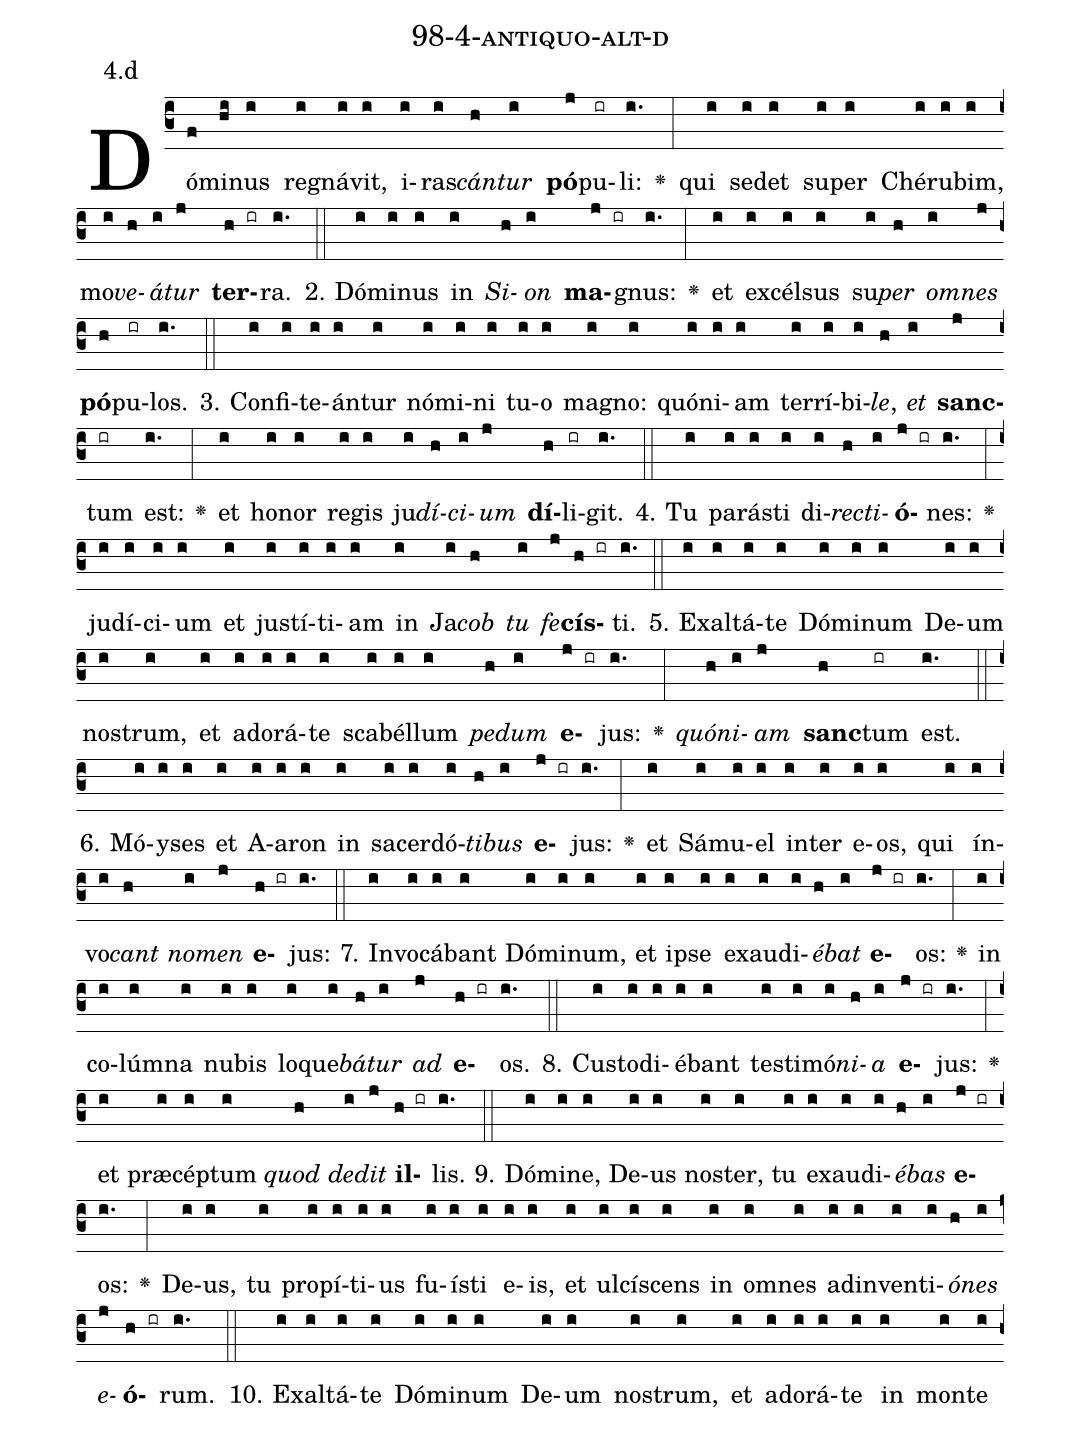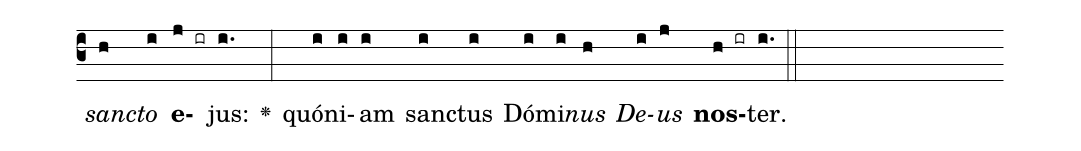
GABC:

name: 98-4-antiquo-alt-d;
annotation: 4.d;
%%
(c3)Dó(f)mi(hi)nus(i) re(i)gná(i)vit,(i) i(i)ras(i)<i>cán</i>(h)<i>tur</i>(i) <b>pó</b>(j)pu(ir)li:(i.) <v>\greheightstar</v>(:) qui(i) se(i)det(i) su(i)per(i) Ché(i)ru(i)bim,(i) mo(i)<i>ve</i>(h)<i>á</i>(i)<i>tur</i>(j) <b>ter</b>(h ir)ra.(i.) (::)
2. Dó(i)mi(i)nus(i) in(i) <i>Si</i>(h)<i>on</i>(i) <b>ma</b>(j ir)gnus:(i.) <v>\greheightstar</v>(:) et(i) ex(i)cél(i)sus(i) su(i)<i>per</i>(h) <i>om</i>(i)<i>nes</i>(j) <b>pó</b>(h)pu(ir)los.(i.) (::)
3. Con(i)fi(i)te(i)án(i)tur(i) nó(i)mi(i)ni(i) tu(i)o(i) ma(i)gno:(i) quón(i)i(i)am(i) ter(i)rí(i)bi(i)<i>le</i>,(h) <i>et</i>(i) <b>sanc</b>(j)tum(ir) est:(i.) <v>\greheightstar</v>(:) et(i) ho(i)nor(i) re(i)gis(i) ju(i)<i>dí</i>(h)<i>ci</i>(i)<i>um</i>(j) <b>dí</b>(h)li(ir)git.(i.) (::)
4. Tu(i) pa(i)rás(i)ti(i) di(i)<i>rec</i>(h)<i>ti</i>(i)<b>ó</b>(j ir)nes:(i.) <v>\greheightstar</v>(:) ju(i)dí(i)ci(i)um(i) et(i) jus(i)tí(i)ti(i)am(i) in(i) Ja(i)<i>cob</i>(h) <i>tu</i>(i) <i>fe</i>(j)<b>cís</b>(h ir)ti.(i.) (::)
5. Ex(i)al(i)tá(i)te(i) Dó(i)mi(i)num(i) De(i)um(i) nos(i)trum,(i) et(i) ad(i)o(i)rá(i)te(i) sca(i)bél(i)lum(i) <i>pe</i>(h)<i>dum</i>(i) <b>e</b>(j ir)jus:(i.) <v>\greheightstar</v>(:) <i>quón</i>(h)<i>i</i>(i)<i>am</i>(j) <b>sanc</b>(h)tum(ir) est.(i.) (::)
6. Mó(i)y(i)ses(i) et(i) A(i)a(i)ron(i) in(i) sa(i)cer(i)dó(i)<i>ti</i>(h)<i>bus</i>(i) <b>e</b>(j ir)jus:(i.) <v>\greheightstar</v>(:) et(i) Sá(i)mu(i)el(i) in(i)ter(i) e(i)os,(i) qui(i) ín(i)vo(i)<i>cant</i>(h) <i>no</i>(i)<i>men</i>(j) <b>e</b>(h ir)jus:(i.) (::)
7. In(i)vo(i)cá(i)bant(i) Dó(i)mi(i)num,(i) et(i) ip(i)se(i) ex(i)au(i)di(i)<i>é</i>(h)<i>bat</i>(i) <b>e</b>(j ir)os:(i.) <v>\greheightstar</v>(:) in(i) co(i)lúm(i)na(i) nu(i)bis(i) lo(i)que(i)<i>bá</i>(h)<i>tur</i>(i) <i>ad</i>(j) <b>e</b>(h ir)os.(i.) (::)
8. Cus(i)to(i)di(i)é(i)bant(i) tes(i)ti(i)mó(i)<i>ni</i>(h)<i>a</i>(i) <b>e</b>(j ir)jus:(i.) <v>\greheightstar</v>(:) et(i) præ(i)cép(i)tum(i) <i>quod</i>(h) <i>de</i>(i)<i>dit</i>(j) <b>il</b>(h ir)lis.(i.) (::)
9. Dó(i)mi(i)ne,(i) De(i)us(i) nos(i)ter,(i) tu(i) ex(i)au(i)di(i)<i>é</i>(h)<i>bas</i>(i) <b>e</b>(j ir)os:(i.) <v>\greheightstar</v>(:) De(i)us,(i) tu(i) pro(i)pí(i)ti(i)us(i) fu(i)ís(i)ti(i) e(i)is,(i) et(i) ul(i)cí(i)scens(i) in(i) om(i)nes(i) ad(i)in(i)ven(i)ti(i)<i>ó</i>(h)<i>nes</i>(i) <i>e</i>(j)<b>ó</b>(h ir)rum.(i.) (::)
10. Ex(i)al(i)tá(i)te(i) Dó(i)mi(i)num(i) De(i)um(i) nos(i)trum,(i) et(i) ad(i)o(i)rá(i)te(i) in(i) mon(i)te(i) <i>sanc</i>(h)<i>to</i>(i) <b>e</b>(j ir)jus:(i.) <v>\greheightstar</v>(:) quón(i)i(i)am(i) sanc(i)tus(i) Dó(i)mi(i)<i>nus</i>(h) <i>De</i>(i)<i>us</i>(j) <b>nos</b>(h ir)ter.(i.) (::)
